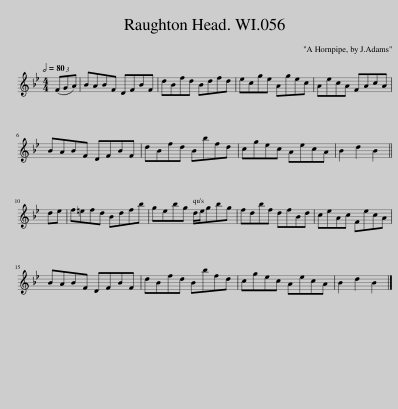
X:1
L:1/8
Q:1/2=80
M:4/4
I:linebreak $
K:Bb
V:1 treble
V:1
 (3(FGA) | BABF DFBF | dBfd Bdfd | ecge Agec | AecA FAcA |$ %5
 BABF DFBF | dBfd Bbfd | cgec AecA | B2 d2 B2 ||$ de | %10
 f=efd Bdfb | gebg d/e/gbg | fdbf dfBd | ceAc FecA |$ BABF DFBF | %15
 dBfd Bbfd | cgec AecA | B2 d2 B2 |] %18
